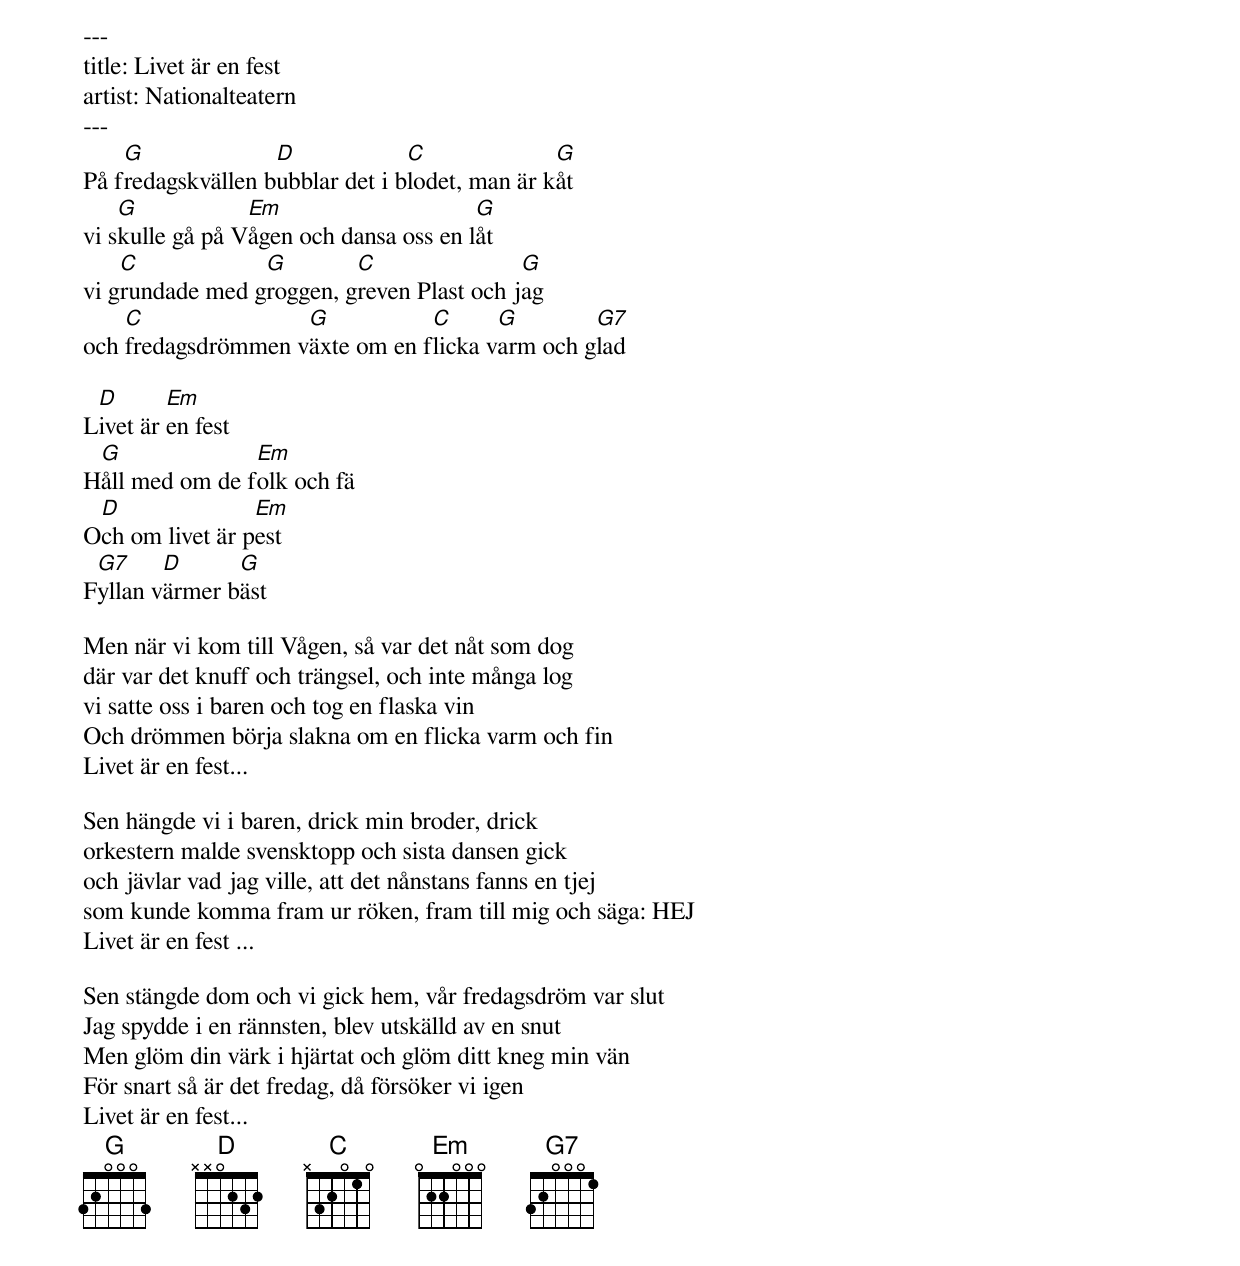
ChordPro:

---
title: Livet är en fest
artist: Nationalteatern
---
På f[G]redagskvällen b[D]ubblar det i b[C]lodet, man är k[G]åt
vi s[G]kulle gå på V[Em]ågen och dansa oss en l[G]åt
vi g[C]rundade med g[G]roggen, g[C]reven Plast och j[G]ag
och [C]fredagsdrömmen v[G]äxte om en f[C]licka v[G]arm och g[G7]lad

L[D]ivet är [Em]en fest
H[G]åll med om de f[Em]olk och fä
O[D]ch om livet är p[Em]est
F[G7]yllan v[D]ärmer b[G]äst

Men när vi kom till Vågen, så var det nåt som dog
där var det knuff och trängsel, och inte många log
vi satte oss i baren och tog en flaska vin
Och drömmen börja slakna om en flicka varm och fin
Livet är en fest...

Sen hängde vi i baren, drick min broder, drick
orkestern malde svensktopp och sista dansen gick
och jävlar vad jag ville, att det nånstans fanns en tjej
som kunde komma fram ur röken, fram till mig och säga: HEJ
Livet är en fest ...

Sen stängde dom och vi gick hem, vår fredagsdröm var slut
Jag spydde i en rännsten, blev utskälld av en snut
Men glöm din värk i hjärtat och glöm ditt kneg min vän
För snart så är det fredag, då försöker vi igen
Livet är en fest...
